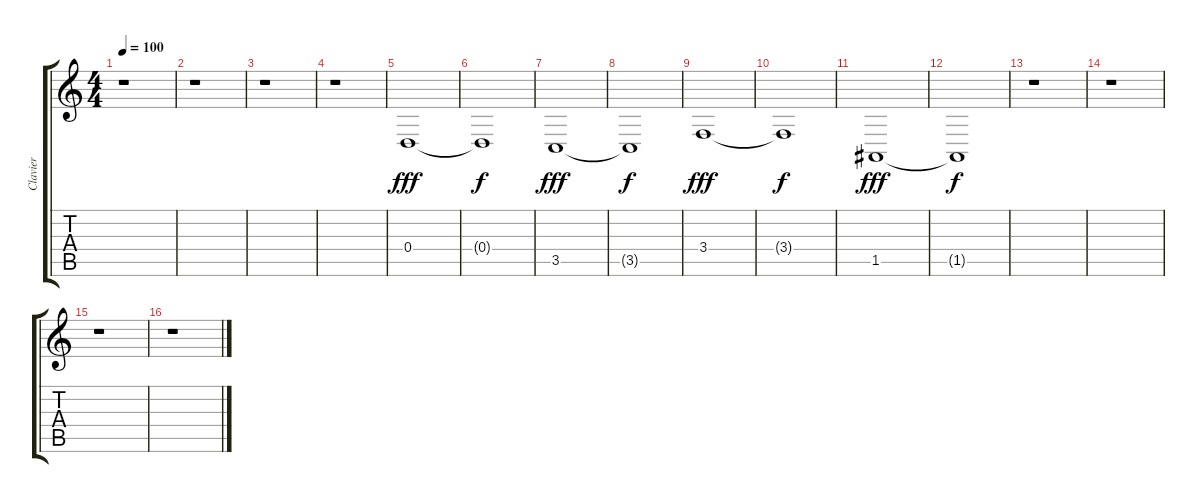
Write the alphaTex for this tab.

\track ("Clavier" "Clavier") {instrument choiraahs}
\staff {score tabs}
\tuning (E4 B3 G3 D3 A2 E2) {hide}
\ts (4 4)
\tempo 100
\clef g2
\ks c
r.1{dy f} |
r.1 |
r.1 |
r.1 |
0.4.1{dy fff volume 16} |
0.4{t}.1{dy f} |
3.5.1{dy fff} |
3.5{t}.1{dy f} |
3.4.1{dy fff} |
3.4{t}.1{dy f} |
1.5.1{dy fff} |
1.5{t}.1{dy f} |
r.1 |
r.1 |
r.1 |
r.1
